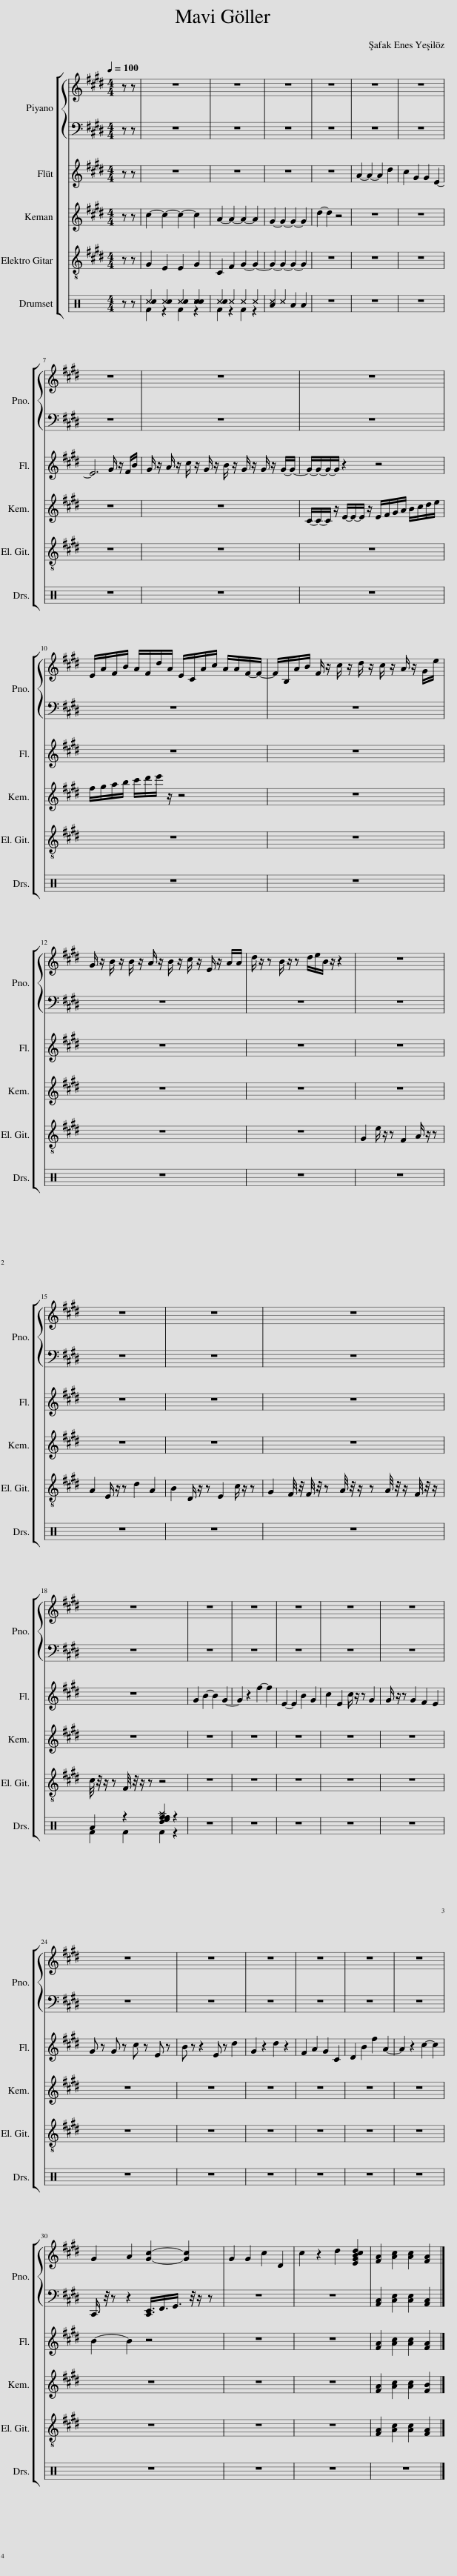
X:1
%%score [ { 1 | 2 } 3 4 5 ( 6 7 ) ]
L:1/8
Q:1/4=100
M:4/4
I:linebreak $
K:E
V:1 treble
V:2 bass
V:3 treble
V:4 treble
V:5 treble-8
V:6 perc
K:none
V:7 perc
K:none
V:1
 z z | z8 | z8 | z8 | z8 | %5
 z8 | z8 |$ z8 | z8 | z8 |$ %10
 E/A/F/B/ A/F/d/A/ E/C/A/c/ A/A/F/-F/- | F/B,/A/B/ F/ z/ c/ z/ d/ z/ c/ z/ A/ z/ G/e/ |$ G/ z/ B/ z/ B/ z/ A/ z/ B/ z/ c/ z/ E/ z/ A/A/ | d/ z/ z B/ z/ z d/e/B/ z/ z2 | z8 |$ %15
 z8 | z8 | z8 |$ z8 | z8 | %20
 z8 | z8 | z8 | z8 |$ z8 | %25
 z8 | z8 | z8 | z8 | z8 |$ %30
 G2 A2 [Gc]2- [Gc]2 | G2 G2 c2 D2 | c2 z2 d2 [EGBcd]2 | [FA]2 [Ac]2 [Ac]2 [FA]2 |] %34
V:2
 z z | z8 | z8 | z8 | z8 | %5
 z8 | z8 |$ z8 | z8 | z8 |$ %10
 z8 | z8 |$ z8 | z8 | z8 |$ %15
 z8 | z8 | z8 |$ z8 | z8 | %20
 z8 | z8 | z8 | z8 |$ z8 | %25
 z8 | z8 | z8 | z8 | z8 |$ %30
 C,,3/4 z/4 z z2 [C,,E,,]3/4F,,3/4G,,3/4 z/4 z/ z | z8 | z8 | [A,,C,]2 [C,E,]2 [C,E,]2 [A,,C,]2 |] %34
V:3
 z z | z8 | z8 | z8 | z8 | %5
 A2- A2- A2 d2 | c2 G2 G2 E2- |$ E6 G/ z/ F/B/ | G/ z/ A/ z/ c/ z/ G/ z/ B/ z/ G/ z/ G/ z/ G/-G/- | G/-G/-G/-G/ z2 z4 |$ %10
 z8 | z8 |$ z8 | z8 | z8 |$ %15
 z8 | z8 | z8 |$ z8 | G2 B2- B2 G2- | %20
 G2 z2 f2- f2 | E2- E2 B2 G2 | c2 E2 c/ z/ z G2 | G/ z/ z G2 F2 E2 |$ G z G z c z E z | %25
 B z z2 E z d2 | G2 z2 d2 z2 | F2 A2 G2 C2 | D2 B2 f2 A2- | A2 z2 c2- c2 |$ %30
 B2- B2 z4 | z8 | z8 | [FA]2 [Ac]2 [Ac]2 [FA]2 |] %34
V:4
 z z | c2- c2- c2- c2 | A2- A2- A2- A2 | G2- G2- G2- G2 | d2- d2 z4 | %5
 z8 | z8 |$ z8 | z8 | C/-C/-C/ z/ E/-E/-E/ z/ E/F/G/A/ B/c/d/e/ |$ %10
 f/g/a/b/ c'/d'/e'/ z/ z4 | z8 |$ z8 | z8 | z8 |$ %15
 z8 | z8 | z8 |$ z8 | z8 | %20
 z8 | z8 | z8 | z8 |$ z8 | %25
 z8 | z8 | z8 | z8 | z8 |$ %30
 z8 | z8 | z8 | [FA]2 [Ac]2 [Ac]2 [FB]2 |] %34
V:5
 z z | G2 E2 E2 G2 | C2 F2 G2- G2- | G2- G2- G2- G2 | z8 | %5
 z8 | z8 |$ z8 | z8 | z8 |$ %10
 z8 | z8 |$ z8 | z8 | G2 e/ z/ z F2 A/ z/ z |$ %15
 A2 E/ z/ z d2 A2 | B2 D/ z/ z E2 c/ z/ z | G2 F/4 z/4 F/4 z/4 z A/4 z/4 z/ z A/4 z/4 z/ F/4 z/4 z/ |$ c/4 z/4 z/ z F/4 z/4 z/ z z4 | z8 | %20
 z8 | z8 | z8 | z8 |$ z8 | %25
 z8 | z8 | z8 | z8 | z8 |$ %30
 z8 | z8 | z8 | [FA]2 [Ac]2 [Ac]2 [FA]2 |] %34
V:6
[K:C] z z | [^cc]2 [^cc]2 [^cc]2 [^ccc]2 | [^cc]2 ^c2 ^c2 ^c2 | [A^c]2 ^c2 A2 A2 | z8 | %5
 z8 | z8 |$ z8 | z8 | z8 |$ %10
 z8 | z8 |$ z8 | z8 | z8 |$ %15
 z8 | z8 | z8 |$ A2 z2 [deff^a]2 z2 | z8 | %20
 z8 | z8 | z8 | z8 |$ z8 | %25
 z8 | z8 | z8 | z8 | z8 |$ %30
 z8 | z8 | z8 | z8 |] %34
V:7
[K:C] x2 | F2 z2 F2 z2 | F2 z2 F2 z2 | x8 | x8 | %5
 x8 | x8 |$ x8 | x8 | x8 |$ %10
 x8 | x8 |$ x8 | x8 | x8 |$ %15
 x8 | x8 | x8 |$ F2 F2 F2 z2 | x8 | %20
 x8 | x8 | x8 | x8 |$ x8 | %25
 x8 | x8 | x8 | x8 | x8 |$ %30
 x8 | x8 | x8 | x8 |] %34
